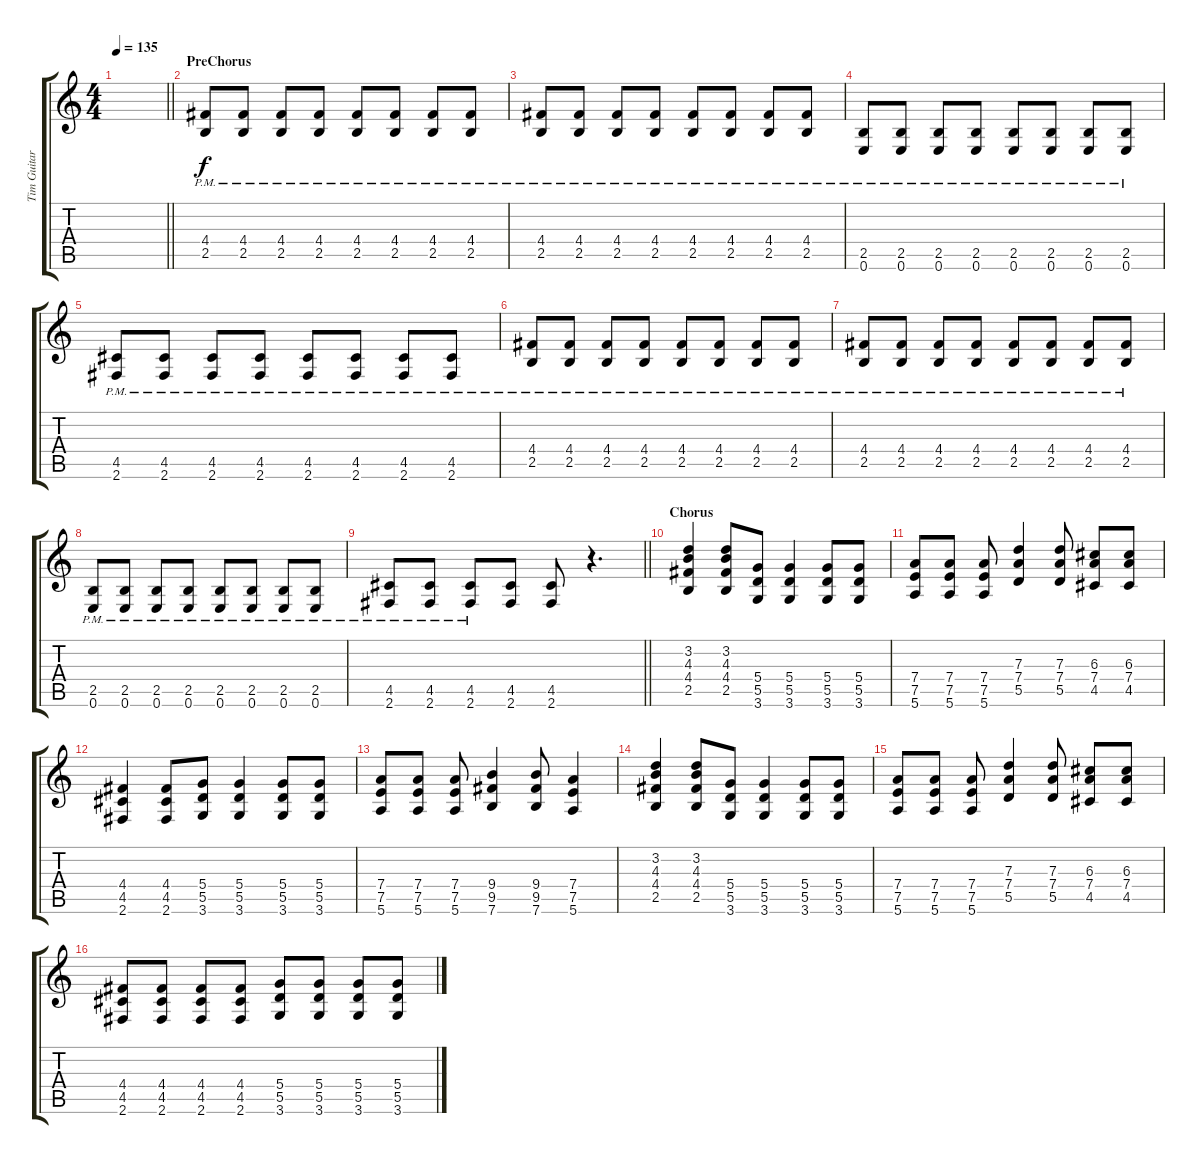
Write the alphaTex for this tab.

\track ("Tim Guitar" "Tim Guitar") {instrument distortionguitar}
\staff {score tabs}
\tuning (E4 B3 G3 D3 A2 E2) {hide}
\ts (4 4)
\tempo 135
\clef g2
\barLineRight lightlight
\ks c
|
\section ("" "PreChorus")
(4.4{pm} 2.5{pm}).8 (4.4{pm} 2.5{pm}).8 (4.4{pm} 2.5{pm}).8 (4.4{pm} 2.5{pm}).8 (4.4{pm} 2.5{pm}).8 (4.4{pm} 2.5{pm}).8 (4.4{pm} 2.5{pm}).8 (4.4{pm} 2.5{pm}).8 |
(4.4{pm} 2.5{pm}).8 (4.4{pm} 2.5{pm}).8 (4.4{pm} 2.5{pm}).8 (4.4{pm} 2.5{pm}).8 (4.4{pm} 2.5{pm}).8 (4.4{pm} 2.5{pm}).8 (4.4{pm} 2.5{pm}).8 (4.4{pm} 2.5{pm}).8 |
(2.5{pm} 0.6{pm}).8 (2.5{pm} 0.6{pm}).8 (2.5{pm} 0.6{pm}).8 (2.5{pm} 0.6{pm}).8 (2.5{pm} 0.6{pm}).8 (2.5{pm} 0.6{pm}).8 (2.5{pm} 0.6{pm}).8 (2.5{pm} 0.6{pm}).8 |
(4.5{pm} 2.6{pm}).8 (4.5{pm} 2.6{pm}).8 (4.5{pm} 2.6{pm}).8 (4.5{pm} 2.6{pm}).8 (4.5{pm} 2.6{pm}).8 (4.5{pm} 2.6{pm}).8 (4.5{pm} 2.6{pm}).8 (4.5{pm} 2.6{pm}).8 |
(4.4{pm} 2.5{pm}).8 (4.4{pm} 2.5{pm}).8 (4.4{pm} 2.5{pm}).8 (4.4{pm} 2.5{pm}).8 (4.4{pm} 2.5{pm}).8 (4.4{pm} 2.5{pm}).8 (4.4{pm} 2.5{pm}).8 (4.4{pm} 2.5{pm}).8 |
(4.4{pm} 2.5{pm}).8 (4.4{pm} 2.5{pm}).8 (4.4{pm} 2.5{pm}).8 (4.4{pm} 2.5{pm}).8 (4.4{pm} 2.5{pm}).8 (4.4{pm} 2.5{pm}).8 (4.4{pm} 2.5{pm}).8 (4.4{pm} 2.5{pm}).8 |
(2.5{pm} 0.6{pm}).8 (2.5{pm} 0.6{pm}).8 (2.5{pm} 0.6{pm}).8 (2.5{pm} 0.6{pm}).8 (2.5{pm} 0.6{pm}).8 (2.5{pm} 0.6{pm}).8 (2.5{pm} 0.6{pm}).8 (2.5{pm} 0.6{pm}).8 |
\barLineRight lightlight
(4.5{pm} 2.6{pm}).8 (4.5{pm} 2.6{pm}).8 (4.5{pm} 2.6).8 (4.5 2.6).8 (4.5 2.6).8 r.4{d} |
\section ("" "Chorus")
(3.2 4.3 4.4 2.5).4 (3.2 4.3 4.4 2.5).8 (5.4 5.5 3.6).8 (5.4 5.5 3.6).4 (5.4 5.5 3.6).8 (5.4 5.5 3.6).8 |
(7.4 7.5 5.6).8 (7.4 7.5 5.6).8 (7.4 7.5 5.6).8 (7.3 7.4 5.5).4 (7.3 7.4 5.5).8 (6.3 7.4 4.5).8 (6.3 7.4 4.5).8 |
(4.4 4.5 2.6).4 (4.4 4.5 2.6).8 (5.4 5.5 3.6).8 (5.4 5.5 3.6).4 (5.4 5.5 3.6).8 (5.4 5.5 3.6).8 |
(7.4 7.5 5.6).8 (7.4 7.5 5.6).8 (7.4 7.5 5.6).8 (9.4 9.5 7.6).4 (9.4 9.5 7.6).8 (7.4 7.5 5.6).4 |
(3.2 4.3 4.4 2.5).4 (3.2 4.3 4.4 2.5).8 (5.4 5.5 3.6).8 (5.4 5.5 3.6).4 (5.4 5.5 3.6).8 (5.4 5.5 3.6).8 |
(7.4 7.5 5.6).8 (7.4 7.5 5.6).8 (7.4 7.5 5.6).8 (7.3 7.4 5.5).4 (7.3 7.4 5.5).8 (6.3 7.4 4.5).8 (6.3 7.4 4.5).8 |
(4.4 4.5 2.6).8 (4.4 4.5 2.6).8 (4.4 4.5 2.6).8 (4.4 4.5 2.6).8 (5.4 5.5 3.6).8 (5.4 5.5 3.6).8 (5.4 5.5 3.6).8 (5.4 5.5 3.6).8
